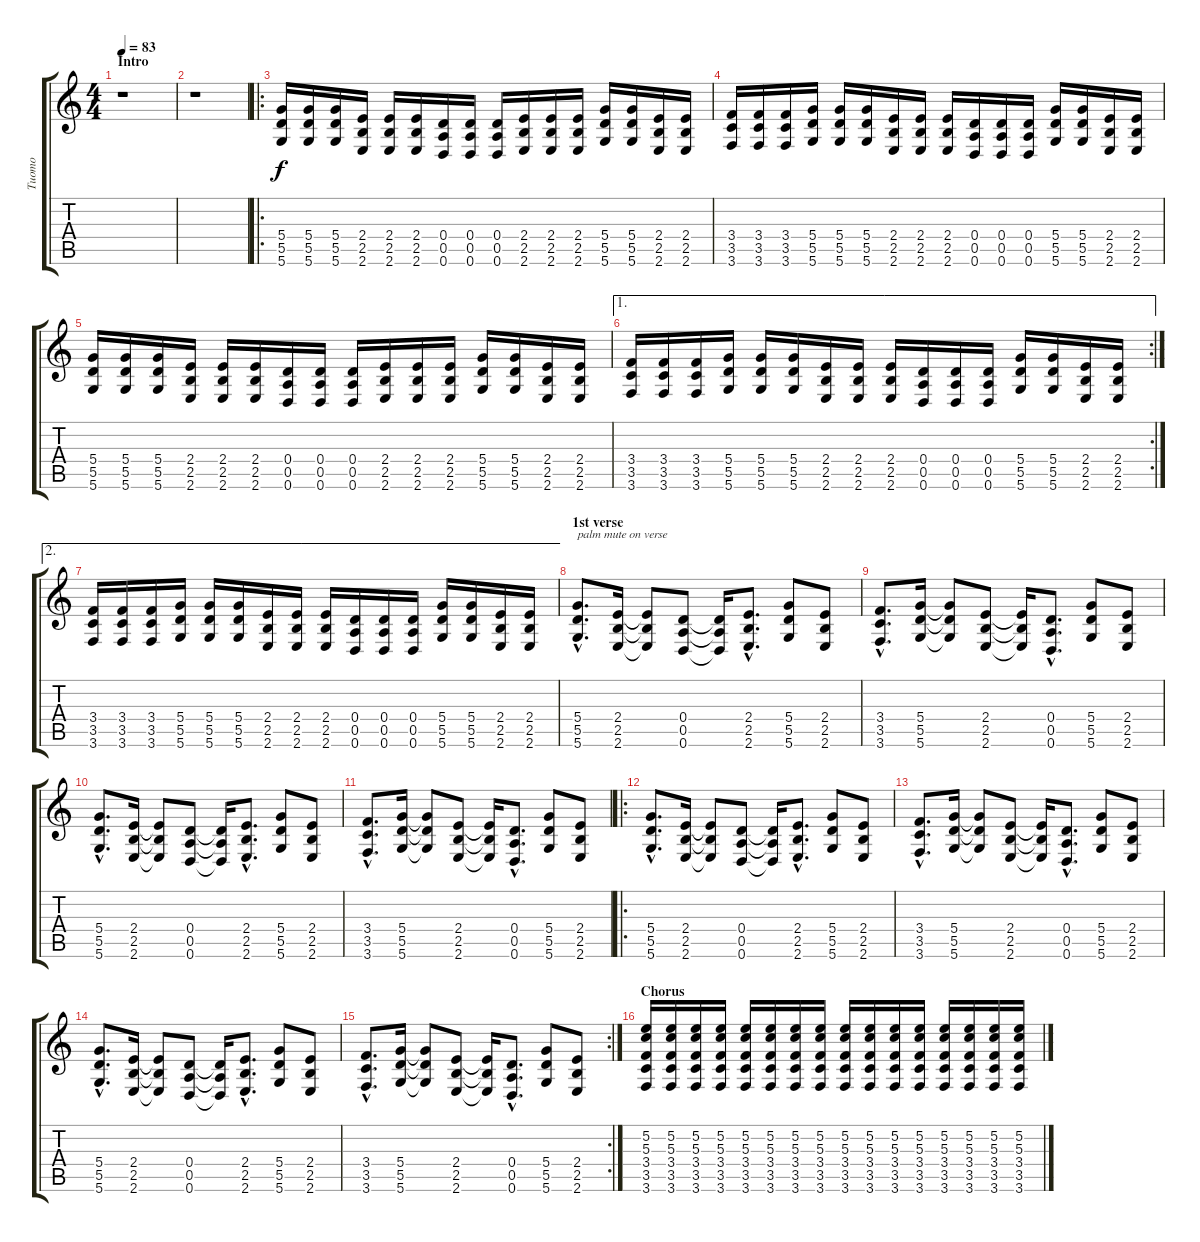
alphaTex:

\track ("Tuomo" "Tuomo") {instrument distortionguitar}
\staff {score tabs}
\tuning (E4 B3 G3 D3 A2 D2) {hide}
\ts (4 4)
\section ("" "Intro")
\tempo 83
\clef g2
\ks c
r.1{dy f instrument distortionguitar} |
r.1 |
\ro
(5.4 5.5 5.6).16 (5.4 5.5 5.6).16 (5.4 5.5 5.6).16 (2.4 2.5 2.6).16 (2.4 2.5 2.6).16 (2.4 2.5 2.6).16 (0.4 0.5 0.6).16 (0.4 0.5 0.6).16 (0.4 0.5 0.6).16 (2.4 2.5 2.6).16 (2.4 2.5 2.6).16 (2.4 2.5 2.6).16 (5.4 5.5 5.6).16 (5.4 5.5 5.6).16 (2.4 2.5 2.6).16 (2.4 2.5 2.6).16 |
(3.4 3.5 3.6).16 (3.4 3.5 3.6).16 (3.4 3.5 3.6).16 (5.4 5.5 5.6).16 (5.4 5.5 5.6).16 (5.4 5.5 5.6).16 (2.4 2.5 2.6).16 (2.4 2.5 2.6).16 (2.4 2.5 2.6).16 (0.4 0.5 0.6).16 (0.4 0.5 0.6).16 (0.4 0.5 0.6).16 (5.4 5.5 5.6).16 (5.4 5.5 5.6).16 (2.4 2.5 2.6).16 (2.4 2.5 2.6).16 |
(5.4 5.5 5.6).16 (5.4 5.5 5.6).16 (5.4 5.5 5.6).16 (2.4 2.5 2.6).16 (2.4 2.5 2.6).16 (2.4 2.5 2.6).16 (0.4 0.5 0.6).16 (0.4 0.5 0.6).16 (0.4 0.5 0.6).16 (2.4 2.5 2.6).16 (2.4 2.5 2.6).16 (2.4 2.5 2.6).16 (5.4 5.5 5.6).16 (5.4 5.5 5.6).16 (2.4 2.5 2.6).16 (2.4 2.5 2.6).16 |
\ae 1
\rc 2
(3.4 3.5 3.6).16 (3.4 3.5 3.6).16 (3.4 3.5 3.6).16 (5.4 5.5 5.6).16 (5.4 5.5 5.6).16 (5.4 5.5 5.6).16 (2.4 2.5 2.6).16 (2.4 2.5 2.6).16 (2.4 2.5 2.6).16 (0.4 0.5 0.6).16 (0.4 0.5 0.6).16 (0.4 0.5 0.6).16 (5.4 5.5 5.6).16 (5.4 5.5 5.6).16 (2.4 2.5 2.6).16 (2.4 2.5 2.6).16 |
\ae 2
(3.4 3.5 3.6).16 (3.4 3.5 3.6).16 (3.4 3.5 3.6).16 (5.4 5.5 5.6).16 (5.4 5.5 5.6).16 (5.4 5.5 5.6).16 (2.4 2.5 2.6).16 (2.4 2.5 2.6).16 (2.4 2.5 2.6).16 (0.4 0.5 0.6).16 (0.4 0.5 0.6).16 (0.4 0.5 0.6).16 (5.4 5.5 5.6).16 (5.4 5.5 5.6).16 (2.4 2.5 2.6).16 (2.4 2.5 2.6).16 |
\section ("" "1st verse")
(5.4{hac} 5.5{hac} 5.6{hac}).8{d txt "palm mute on verse"} (2.4 2.5 2.6).16 (2.4{t} 2.5{t} 2.6{t}).8 (0.4 0.5 0.6).8 (0.4{t} 0.5{t} 0.6{t}).16 (2.4{hac} 2.5{hac} 2.6{hac}).8{d} (5.4 5.5 5.6).8 (2.4 2.5 2.6).8 |
(3.4{hac} 3.5{hac} 3.6{hac}).8{d} (5.4 5.5 5.6).16 (5.4{t} 5.5{t} 5.6{t}).8 (2.4 2.5 2.6).8 (2.4{t} 2.5{t} 2.6{t}).16 (0.4{hac} 0.5{hac} 0.6{hac}).8{d} (5.4 5.5 5.6).8 (2.4 2.5 2.6).8 |
(5.4{hac} 5.5{hac} 5.6{hac}).8{d} (2.4 2.5 2.6).16 (2.4{t} 2.5{t} 2.6{t}).8 (0.4 0.5 0.6).8 (0.4{t} 0.5{t} 0.6{t}).16 (2.4{hac} 2.5{hac} 2.6{hac}).8{d} (5.4 5.5 5.6).8 (2.4 2.5 2.6).8 |
(3.4{hac} 3.5{hac} 3.6{hac}).8{d} (5.4 5.5 5.6).16 (5.4{t} 5.5{t} 5.6{t}).8 (2.4 2.5 2.6).8 (2.4{t} 2.5{t} 2.6{t}).16 (0.4{hac} 0.5{hac} 0.6{hac}).8{d} (5.4 5.5 5.6).8 (2.4 2.5 2.6).8 |
\ro
(5.4{hac} 5.5{hac} 5.6{hac}).8{d} (2.4 2.5 2.6).16 (2.4{t} 2.5{t} 2.6{t}).8 (0.4 0.5 0.6).8 (0.4{t} 0.5{t} 0.6{t}).16 (2.4{hac} 2.5{hac} 2.6{hac}).8{d} (5.4 5.5 5.6).8 (2.4 2.5 2.6).8 |
(3.4{hac} 3.5{hac} 3.6{hac}).8{d} (5.4 5.5 5.6).16 (5.4{t} 5.5{t} 5.6{t}).8 (2.4 2.5 2.6).8 (2.4{t} 2.5{t} 2.6{t}).16 (0.4{hac} 0.5{hac} 0.6{hac}).8{d} (5.4 5.5 5.6).8 (2.4 2.5 2.6).8 |
(5.4{hac} 5.5{hac} 5.6{hac}).8{d} (2.4 2.5 2.6).16 (2.4{t} 2.5{t} 2.6{t}).8 (0.4 0.5 0.6).8 (0.4{t} 0.5{t} 0.6{t}).16 (2.4{hac} 2.5{hac} 2.6{hac}).8{d} (5.4 5.5 5.6).8 (2.4 2.5 2.6).8 |
\rc 2
(3.4{hac} 3.5{hac} 3.6{hac}).8{d} (5.4 5.5 5.6).16 (5.4{t} 5.5{t} 5.6{t}).8 (2.4 2.5 2.6).8 (2.4{t} 2.5{t} 2.6{t}).16 (0.4{hac} 0.5{hac} 0.6{hac}).8{d} (5.4 5.5 5.6).8 (2.4 2.5 2.6).8 |
\section ("" "Chorus")
(5.2 5.3 3.4 3.5 3.6).16 (5.2 5.3 3.4 3.5 3.6).16 (5.2 5.3 3.4 3.5 3.6).16 (5.2 5.3 3.4 3.5 3.6).16 (5.2 5.3 3.4 3.5 3.6).16 (5.2 5.3 3.4 3.5 3.6).16 (5.2 5.3 3.4 3.5 3.6).16 (5.2 5.3 3.4 3.5 3.6).16 (5.2 5.3 3.4 3.5 3.6).16 (5.2 5.3 3.4 3.5 3.6).16 (5.2 5.3 3.4 3.5 3.6).16 (5.2 5.3 3.4 3.5 3.6).16 (5.2 5.3 3.4 3.5 3.6).16 (5.2 5.3 3.4 3.5 3.6).16 (5.2 5.3 3.4 3.5 3.6).16 (5.2 5.3 3.4 3.5 3.6).16
